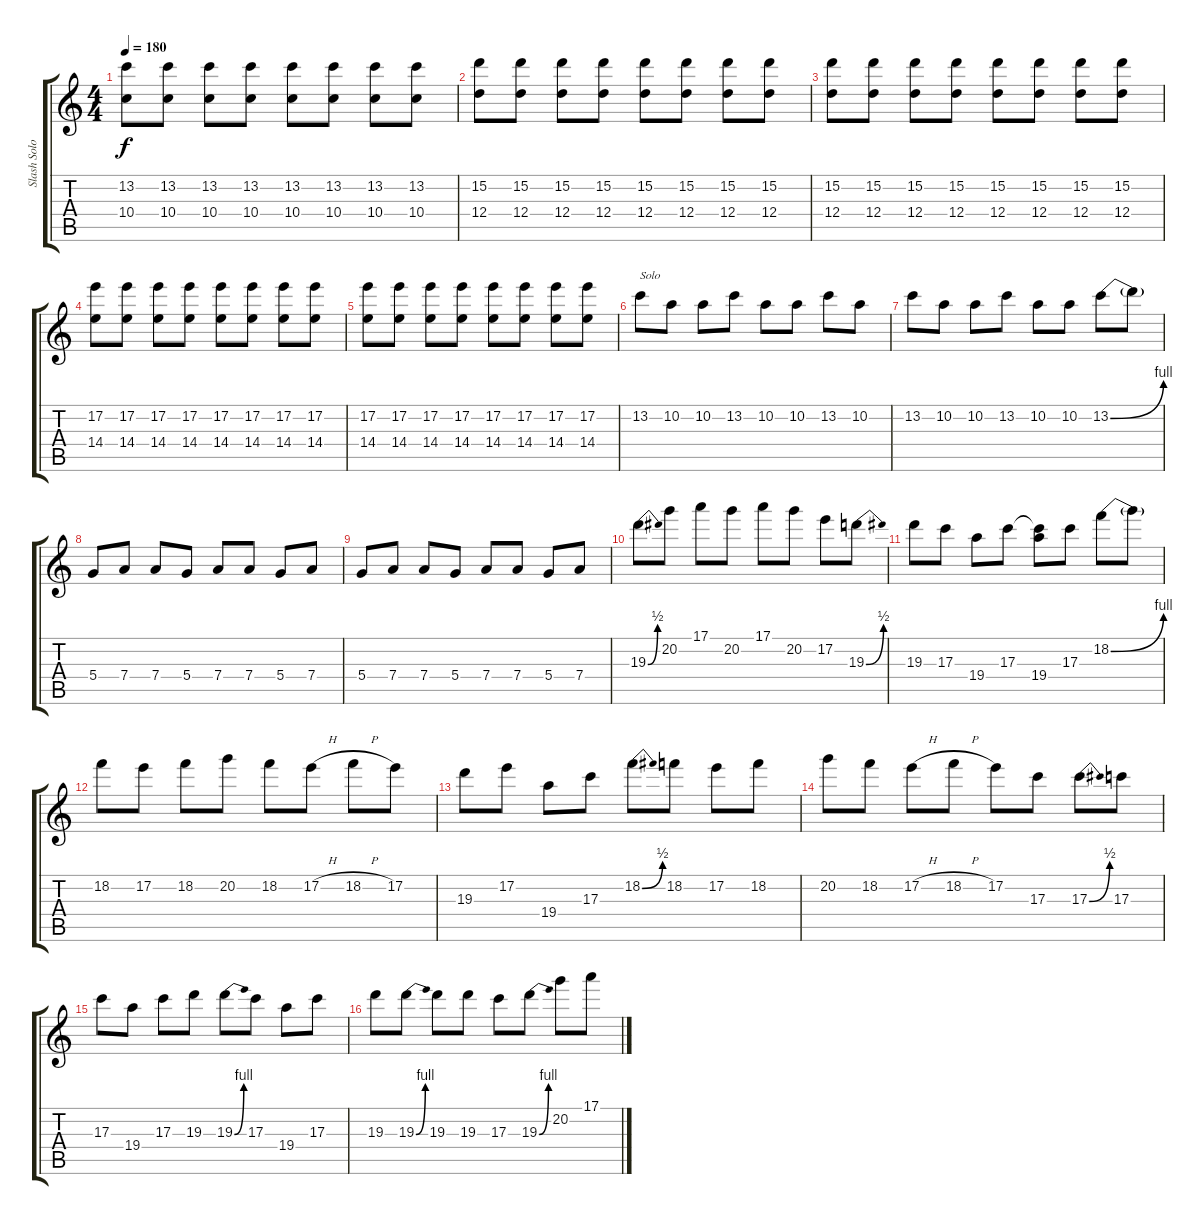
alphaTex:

\track ("Slash Solo" "Slash Solo") {instrument distortionguitar}
\staff {score tabs}
\tuning (E4 B3 G3 D3 A2 E2) {hide}
\ts (4 4)
\tempo 180
\clef g2
\ks c
(13.2 10.4).8{dy f} (13.2 10.4).8 (13.2 10.4).8 (13.2 10.4).8 (13.2 10.4).8 (13.2 10.4).8 (13.2 10.4).8 (13.2 10.4).8 |
(15.2 12.4).8 (15.2 12.4).8 (15.2 12.4).8 (15.2 12.4).8 (15.2 12.4).8 (15.2 12.4).8 (15.2 12.4).8 (15.2 12.4).8 |
(15.2 12.4).8 (15.2 12.4).8 (15.2 12.4).8 (15.2 12.4).8 (15.2 12.4).8 (15.2 12.4).8 (15.2 12.4).8 (15.2 12.4).8 |
(17.2 14.4).8 (17.2 14.4).8 (17.2 14.4).8 (17.2 14.4).8 (17.2 14.4).8 (17.2 14.4).8 (17.2 14.4).8 (17.2 14.4).8 |
(17.2 14.4).8 (17.2 14.4).8 (17.2 14.4).8 (17.2 14.4).8 (17.2 14.4).8 (17.2 14.4).8 (17.2 14.4).8 (17.2 14.4).8 |
13.2.8{txt "Solo"} 10.2.8 10.2.8 13.2.8 10.2.8 10.2.8 13.2.8 10.2.8 |
13.2.8 10.2.8 10.2.8 13.2.8 10.2.8 10.2.8 13.2{be (bend 0 0 60 4)}.8 13.2{t}.8 |
5.4.8 7.4.8 7.4.8 5.4.8 7.4.8 7.4.8 5.4.8 7.4.8 |
5.4.8 7.4.8 7.4.8 5.4.8 7.4.8 7.4.8 5.4.8 7.4.8 |
19.3{be (bend 0 0 60 2)}.8 20.2.8 17.1.8 20.2.8 17.1.8 20.2.8 17.2.8 19.3{be (bend 0 0 60 2)}.8 |
19.3.8 17.3.8 19.4.8 17.3.8 (17.3{t} 19.4).8 17.3.8 18.2{be (bend 0 0 60 4)}.8 18.2{t}.8 |
18.2.8 17.2.8 18.2.8 20.2.8 18.2.8 17.2{h}.8 18.2{h}.8 17.2.8 |
19.3.8 17.2.8 19.4.8 17.3.8 18.2{be (bend 0 0 60 2)}.8 18.2.8 17.2.8 18.2.8 |
20.2.8 18.2.8 17.2{h}.8 18.2{h}.8 17.2.8 17.3.8 17.3{be (bend 0 0 60 2)}.8 17.3.8 |
17.3.8 19.4.8 17.3.8 19.3.8 19.3{be (bend 0 0 60 4)}.8 17.3.8 19.4.8 17.3.8 |
19.3.8 19.3{be (bend 0 0 60 4)}.8 19.3.8 19.3.8 17.3.8 19.3{be (bend 0 0 60 4)}.8 20.2.8 17.1.8
